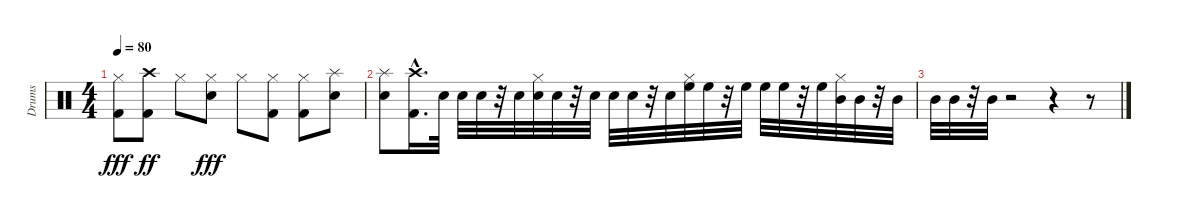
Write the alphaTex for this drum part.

\track ("Drums               " "Drums     ") {instrument percussion}
\staff {score}
\articulation defaults
\ts (4 4)
\tempo 80
\clef neutral
\ks c
("Kick (hit) 2" "Hi-Hat (closed)").8{dy fff} ("Kick (hit) 2" "Crash high (hit)").8{dy ff} "Hi-Hat (closed)".8 ("Snare (hit) 2" "Hi-Hat (closed)").8{dy fff} "Hi-Hat (closed)".8 ("Kick (hit) 2" "Hi-Hat (closed)").8 ("Kick (hit) 2" "Hi-Hat (closed)").8 ("Snare (hit) 2" "Splash (hit)").8 |
("Snare (hit) 2" "Splash (hit)").8 ("Kick (hit) 2"{hac} "Crash high (hit)").16{d} "Snare (hit) 2".32 "Snare (hit) 2".32 "Snare (hit) 2".32 r.32 "Snare (hit) 2".32 ("Snare (hit) 2" "Hi-Hat (closed)").32 "Snare (hit) 2".32 r.32 "Snare (hit) 2".32 "Snare (hit) 2".32 "Snare (hit) 2".32 r.32 "Snare (hit) 2".32 ("High Floor Tom (hit)" "Hi-Hat (closed)").32 "High Floor Tom (hit)".32 r.32 "High Floor Tom (hit)".32 "High Floor Tom (hit)".32 "High Floor Tom (hit)".32 r.32 "High Floor Tom (hit)".32 ("Hi-Hat (closed)" "Mid Tom (hit)").32 "Mid Tom (hit)".32 r.32 "Mid Tom (hit)".32 |
"Mid Tom (hit)".32 "Mid Tom (hit)".32 r.32 "Mid Tom (hit)".32 r.2 r.4 r.8
